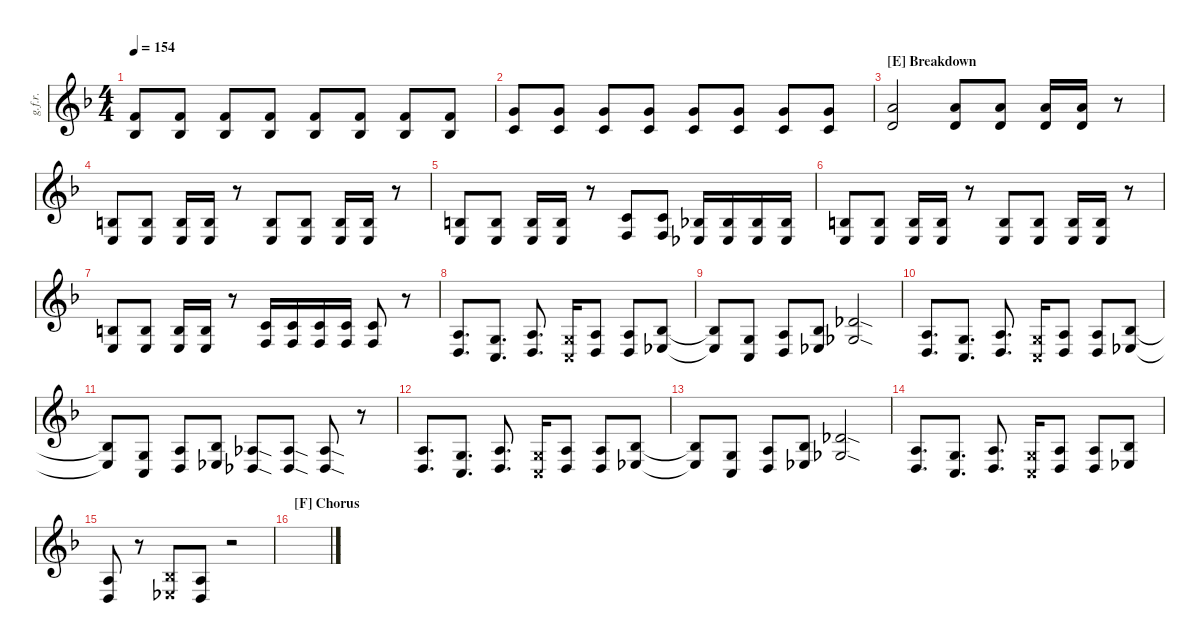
\defaultSystemsLayout 4
\hideDynamics
\bracketExtendMode nobrackets
\otherSystemsTrackNameOrientation horizontal
\track ("Guitar Folder R" "g.f.r.") {instrument distortionguitar}
\staff {score}
\tuning (D4 A3 F3 C3 G2 C2)
\ts (4 4)
\tempo 154
\clef g2
\ks dminor
(10.6{acc b} 10.5{acc forcenatural}).8{dy mf beam Up} (10.6{acc b} 10.5{acc forcenatural}).8{beam Up} (10.6{acc b} 10.5{acc forcenatural}).8{beam Up} (10.6{acc b} 10.5{acc forcenatural}).8{beam Up} (10.6{acc b} 10.5{acc forcenatural}).8{beam Up} (10.6{acc b} 10.5{acc forcenatural}).8{beam Up} (10.6{acc b} 10.5{acc forcenatural}).8{beam Up} (10.6{acc b} 10.5{acc forcenatural}).8{beam Up} |
(12.6{acc forcenatural} 12.5{acc forcenatural}).8{beam Up} (12.6{acc forcenatural} 12.5{acc forcenatural}).8{beam Up} (12.6{acc forcenatural} 12.5{acc forcenatural}).8{beam Up} (12.6{acc forcenatural} 12.5{acc forcenatural}).8{beam Up} (12.6{acc forcenatural} 12.5{acc forcenatural}).8{beam Up} (12.6{acc forcenatural} 12.5{acc forcenatural}).8{beam Up} (12.6{acc forcenatural} 12.5{acc forcenatural}).8{beam Up} (12.6{acc forcenatural} 12.5{acc forcenatural}).8{beam Up} |
\section ("E" "Breakdown")
(14.6{acc forcenatural} 14.5{acc forcenatural}).2{beam Up} (14.6{acc forcenatural} 14.5{acc forcenatural}).8{beam Up} (14.6{acc forcenatural} 14.5{acc forcenatural}).8{beam Up} (14.6{acc forcenatural} 14.5{acc forcenatural}).16{beam Up} (14.6{acc forcenatural} 14.5{acc forcenatural}).16{beam Up} r.8{beam Up} |
(4.6{acc forcenatural} 4.5{acc forcenatural}).8{beam Up} (4.6{acc forcenatural} 4.5{acc forcenatural}).8{beam Up} (4.6{acc forcenatural} 4.5{acc forcenatural}).16{beam Up} (4.6{acc forcenatural} 4.5{acc forcenatural}).16{beam Up} r.8{beam Up} (4.6{acc forcenatural} 4.5{acc forcenatural}).8{beam Up} (4.6{acc forcenatural} 4.5{acc forcenatural}).8{beam Up} (4.6{acc forcenatural} 4.5{acc forcenatural}).16{beam Up} (4.6{acc forcenatural} 4.5{acc forcenatural}).16{beam Up} r.8{beam Up} |
(4.6{acc forcenatural} 4.5{acc forcenatural}).8{beam Up} (4.6{acc forcenatural} 4.5{acc forcenatural}).8{beam Up} (4.6{acc forcenatural} 4.5{acc forcenatural}).16{beam Up} (4.6{acc forcenatural} 4.5{acc forcenatural}).16{beam Up} r.8{beam Up} (5.6{acc forcenatural} 5.5{acc forcenatural}).8{beam Up} (5.5{acc forcenatural} 5.6{acc forcenatural}).8{beam Up} (3.6{acc b} 3.5{acc b}).16{beam Up} (3.6{acc b} 3.5{acc b}).16{beam Up} (3.6{acc b} 3.5{acc b}).16{beam Up} (3.6{acc b} 3.5{acc b}).16{beam Up} |
(4.6{acc forcenatural} 4.5{acc forcenatural}).8{beam Up} (4.6{acc forcenatural} 4.5{acc forcenatural}).8{beam Up} (4.6{acc forcenatural} 4.5{acc forcenatural}).16{beam Up} (4.6{acc forcenatural} 4.5{acc forcenatural}).16{beam Up} r.8{beam Up} (4.6{acc forcenatural} 4.5{acc forcenatural}).8{beam Up} (4.6{acc forcenatural} 4.5{acc forcenatural}).8{beam Up} (4.6{acc forcenatural} 4.5{acc forcenatural}).16{beam Up} (4.6{acc forcenatural} 4.5{acc forcenatural}).16{beam Up} r.8{beam Up} |
(4.6{acc forcenatural} 4.5{acc forcenatural}).8{beam Up} (4.6{acc forcenatural} 4.5{acc forcenatural}).8{beam Up} (4.6{acc forcenatural} 4.5{acc forcenatural}).16{beam Up} (4.6{acc forcenatural} 4.5{acc forcenatural}).16{beam Up} r.8{beam Up} (5.6{acc forcenatural} 5.5{acc forcenatural}).16{beam Up} (5.5{acc forcenatural} 5.6{acc forcenatural}).16{beam Up} (5.5{acc forcenatural} 5.6{acc forcenatural}).16{beam Up} (5.5{acc forcenatural} 5.6{acc forcenatural}).16{beam Up} (5.5{acc forcenatural} 5.6{acc forcenatural}).8{beam Up} r.8{beam Up} |
(2.6{acc forcenatural} 2.5{acc forcenatural}).8{d beam Up} (0.6{acc forcenatural} 0.5{acc forcenatural}).8{d beam Up} (2.5{acc forcenatural} 2.6{acc forcenatural}).8{d beam Up} (0.6{x acc forcenatural} 0.5{x acc forcenatural}).16{beam Up} (2.6{acc forcenatural} 2.5{acc forcenatural}).8{beam Up} (2.6{acc forcenatural} 2.5{acc forcenatural}).8{beam Up} (3.6{acc b} 3.5{acc b}).8{beam Up} |
(3.6{t acc b} 3.5{t acc b}).8{beam Up} (0.6{acc forcenatural} 0.5{acc forcenatural}).8{beam Up} (2.6{acc forcenatural} 2.5{acc forcenatural}).8{beam Up} (3.5{acc b} 3.6{acc b}).8{beam Up} (6.6{sod acc b} 6.5{sod acc b}).2{beam Up} |
(2.6{acc forcenatural} 2.5{acc forcenatural}).8{d beam Up} (0.6{acc forcenatural} 0.5{acc forcenatural}).8{d beam Up} (2.5{acc forcenatural} 2.6{acc forcenatural}).8{d beam Up} (0.6{x acc forcenatural} 0.5{x acc forcenatural}).16{beam Up} (2.6{acc forcenatural} 2.5{acc forcenatural}).8{beam Up} (2.6{acc forcenatural} 2.5{acc forcenatural}).8{beam Up} (3.6{acc b} 3.5{acc b}).8{beam Up} |
(3.6{t acc b} 3.5{t acc b}).8{beam Up} (0.6{acc forcenatural} 0.5{acc forcenatural}).8{beam Up} (2.6{acc forcenatural} 2.5{acc forcenatural}).8{beam Up} (3.5{acc b} 3.6{acc b}).8{beam Up} (1.6{sod pm acc b} 1.5{sod pm acc b}).8{beam Up} (1.6{sod pm acc b} 1.5{sod pm acc b}).8{beam Up} (1.6{sod pm acc b} 1.5{sod pm acc b}).8{beam Up} r.8{beam Up} |
(2.6{acc forcenatural} 2.5{acc forcenatural}).8{d beam Up} (0.6{acc forcenatural} 0.5{acc forcenatural}).8{d beam Up} (2.5{acc forcenatural} 2.6{acc forcenatural}).8{d beam Up} (0.6{x acc forcenatural} 0.5{x acc forcenatural}).16{beam Up} (2.6{acc forcenatural} 2.5{acc forcenatural}).8{beam Up} (2.6{acc forcenatural} 2.5{acc forcenatural}).8{beam Up} (3.6{acc b} 3.5{acc b}).8{beam Up} |
(3.6{t acc b} 3.5{t acc b}).8{beam Up} (0.6{acc forcenatural} 0.5{acc forcenatural}).8{beam Up} (2.6{acc forcenatural} 2.5{acc forcenatural}).8{beam Up} (3.5{acc b} 3.6{acc b}).8{beam Up} (6.6{sod acc b} 6.5{sod acc b}).2{beam Up} |
(2.6{acc forcenatural} 2.5{acc forcenatural}).8{d beam Up} (0.6{acc forcenatural} 0.5{acc forcenatural}).8{d beam Up} (2.5{acc forcenatural} 2.6{acc forcenatural}).8{d beam Up} (0.6{x acc forcenatural} 0.5{x acc forcenatural}).16{beam Up} (2.6{acc forcenatural} 2.5{acc forcenatural}).8{beam Up} (2.6{acc forcenatural} 2.5{acc forcenatural}).8{beam Up} (3.6{acc b} 3.5{acc b}).8{beam Up} |
(2.6{acc forcenatural} 2.5{acc forcenatural}).8{beam Up} r.8{beam Up} (3.6{x acc b} 3.5{x acc b}).8{beam Up} (2.6{acc forcenatural} 2.5{acc forcenatural}).8{beam Up} r.2{beam Up} |
\section ("F" "Chorus")
